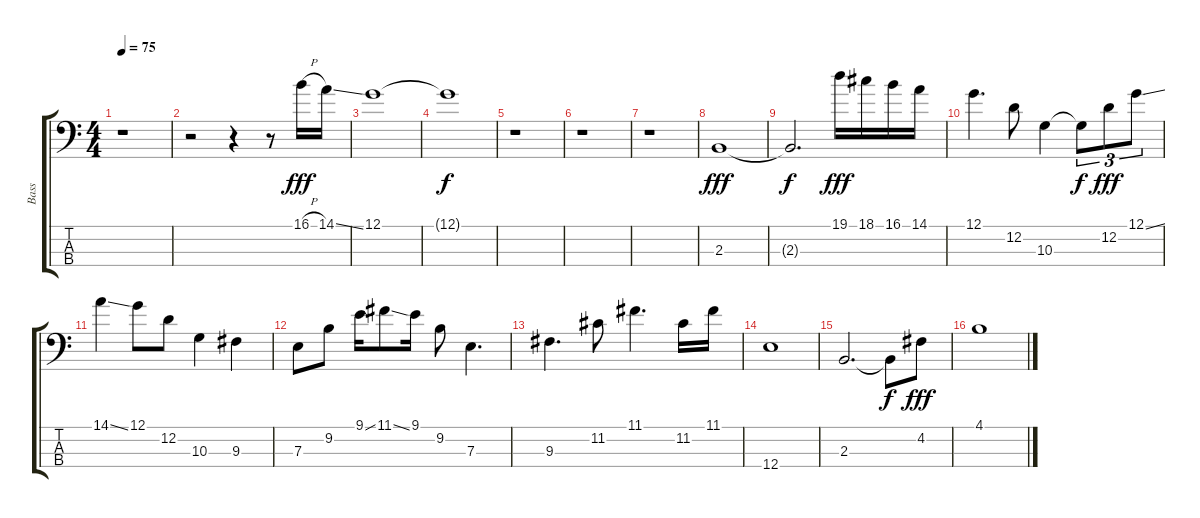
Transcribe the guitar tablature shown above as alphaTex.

\track ("Bass" "Bass") {instrument electricbassfinger}
\staff {score tabs}
\tuning (G2 D2 A1 E1) {hide}
\ts (4 4)
\tempo 75
\clef f4
\ks c
r.1{dy fff instrument electricbassfinger} |
r.2 r.4 r.8 16.1{h}.16 14.1{ss}.16 |
12.1.1 |
12.1{t}.1{dy f} |
r.1 |
r.1 |
r.1 |
2.3.1{dy fff} |
2.3{t}.2{d dy f} 19.1.16{dy fff} 18.1.16 16.1.16 14.1.16 |
12.1.4{d} 12.2.8 10.3.4 10.3{t}.8{tu (3 2) dy f} 12.2.8{tu (3 2) dy fff} 12.1{ss}.8{tu (3 2)} |
14.1{ss}.4 12.1.8 12.2.8 10.3.4 9.3.4 |
7.3.8 9.2.8 9.1{ss}.16 11.1{ss}.8 9.1.16 9.2.8 7.3.4{d} |
9.3.4{d} 11.2.8 11.1.4{d} 11.2.16 11.1.16 |
12.4.1 |
2.3.2{d} 2.3{t}.8{dy f} 4.2.8{dy fff} |
4.1.1
